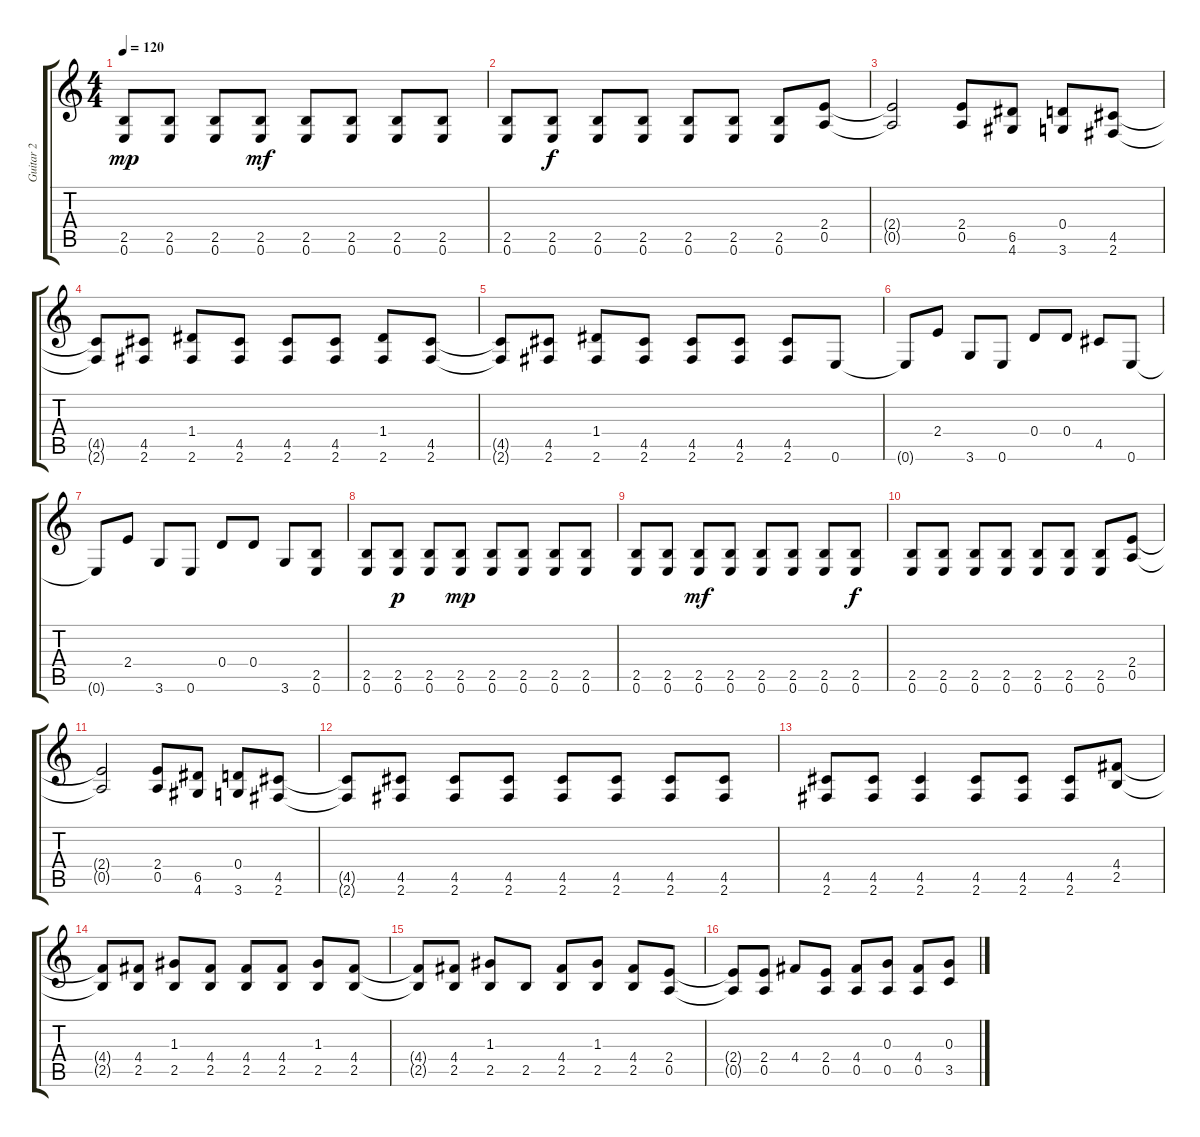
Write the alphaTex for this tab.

\track ("Guitar 2" "Guitar 2") {instrument distortionguitar}
\staff {score tabs}
\tuning (E4 B3 G3 D3 A2 E2) {hide}
\ts (4 4)
\tempo 120
\clef g2
\ks c
(2.5 0.6).8{dy mp} (2.5 0.6).8 (2.5 0.6).8 (2.5 0.6).8{dy mf} (2.5 0.6).8 (2.5 0.6).8 (2.5 0.6).8 (2.5 0.6).8 |
(2.5 0.6).8 (2.5 0.6).8{dy f} (2.5 0.6).8 (2.5 0.6).8 (2.5 0.6).8 (2.5 0.6).8 (2.5 0.6).8 (2.4 0.5).8 |
(2.4{t} 0.5{t}).2 (2.4 0.5).8 (6.5 4.6).8 (0.4 3.6).8 (4.5 2.6).8 |
(4.5{t} 2.6{t}).8 (4.5 2.6).8 (1.4 2.6).8 (4.5 2.6).8 (4.5 2.6).8 (4.5 2.6).8 (1.4 2.6).8 (4.5 2.6).8 |
(4.5{t} 2.6{t}).8 (4.5 2.6).8 (1.4 2.6).8 (4.5 2.6).8 (4.5 2.6).8 (4.5 2.6).8 (4.5 2.6).8 0.6.8 |
0.6{t}.8 2.4.8 3.6.8 0.6.8 0.4.8 0.4.8 4.5.8 0.6.8 |
0.6{t}.8 2.4.8 3.6.8 0.6.8 0.4.8 0.4.8 3.6.8 (2.5 0.6).8 |
(2.5 0.6).8 (2.5 0.6).8{dy p} (2.5 0.6).8 (2.5 0.6).8{dy mp} (2.5 0.6).8 (2.5 0.6).8 (2.5 0.6).8 (2.5 0.6).8 |
(2.5 0.6).8 (2.5 0.6).8 (2.5 0.6).8{dy mf} (2.5 0.6).8 (2.5 0.6).8 (2.5 0.6).8 (2.5 0.6).8 (2.5 0.6).8{dy f} |
(2.5 0.6).8 (2.5 0.6).8 (2.5 0.6).8 (2.5 0.6).8 (2.5 0.6).8 (2.5 0.6).8 (2.5 0.6).8 (2.4 0.5).8 |
(2.4{t} 0.5{t}).2 (2.4 0.5).8 (6.5 4.6).8 (0.4 3.6).8 (4.5 2.6).8 |
(4.5{t} 2.6{t}).8 (4.5 2.6).8 (4.5 2.6).8 (4.5 2.6).8 (4.5 2.6).8 (4.5 2.6).8 (4.5 2.6).8 (4.5 2.6).8 |
(4.5 2.6).8 (4.5 2.6).8 (4.5 2.6).4 (4.5 2.6).8 (4.5 2.6).8 (4.5 2.6).8 (4.4 2.5).8 |
(4.4{t} 2.5{t}).8 (4.4 2.5).8 (1.3 2.5).8 (4.4 2.5).8 (4.4 2.5).8 (4.4 2.5).8 (1.3 2.5).8 (4.4 2.5).8 |
(4.4{t} 2.5{t}).8 (4.4 2.5).8 (1.3 2.5).8 2.5.8 (4.4 2.5).8 (1.3 2.5).8 (4.4 2.5).8 (2.4 0.5).8 |
(2.4{t} 0.5{t}).8 (2.4 0.5).8 4.4.8 (2.4 0.5).8 (4.4 0.5).8 (0.3 0.5).8 (4.4 0.5).8 (0.3 3.5).8
